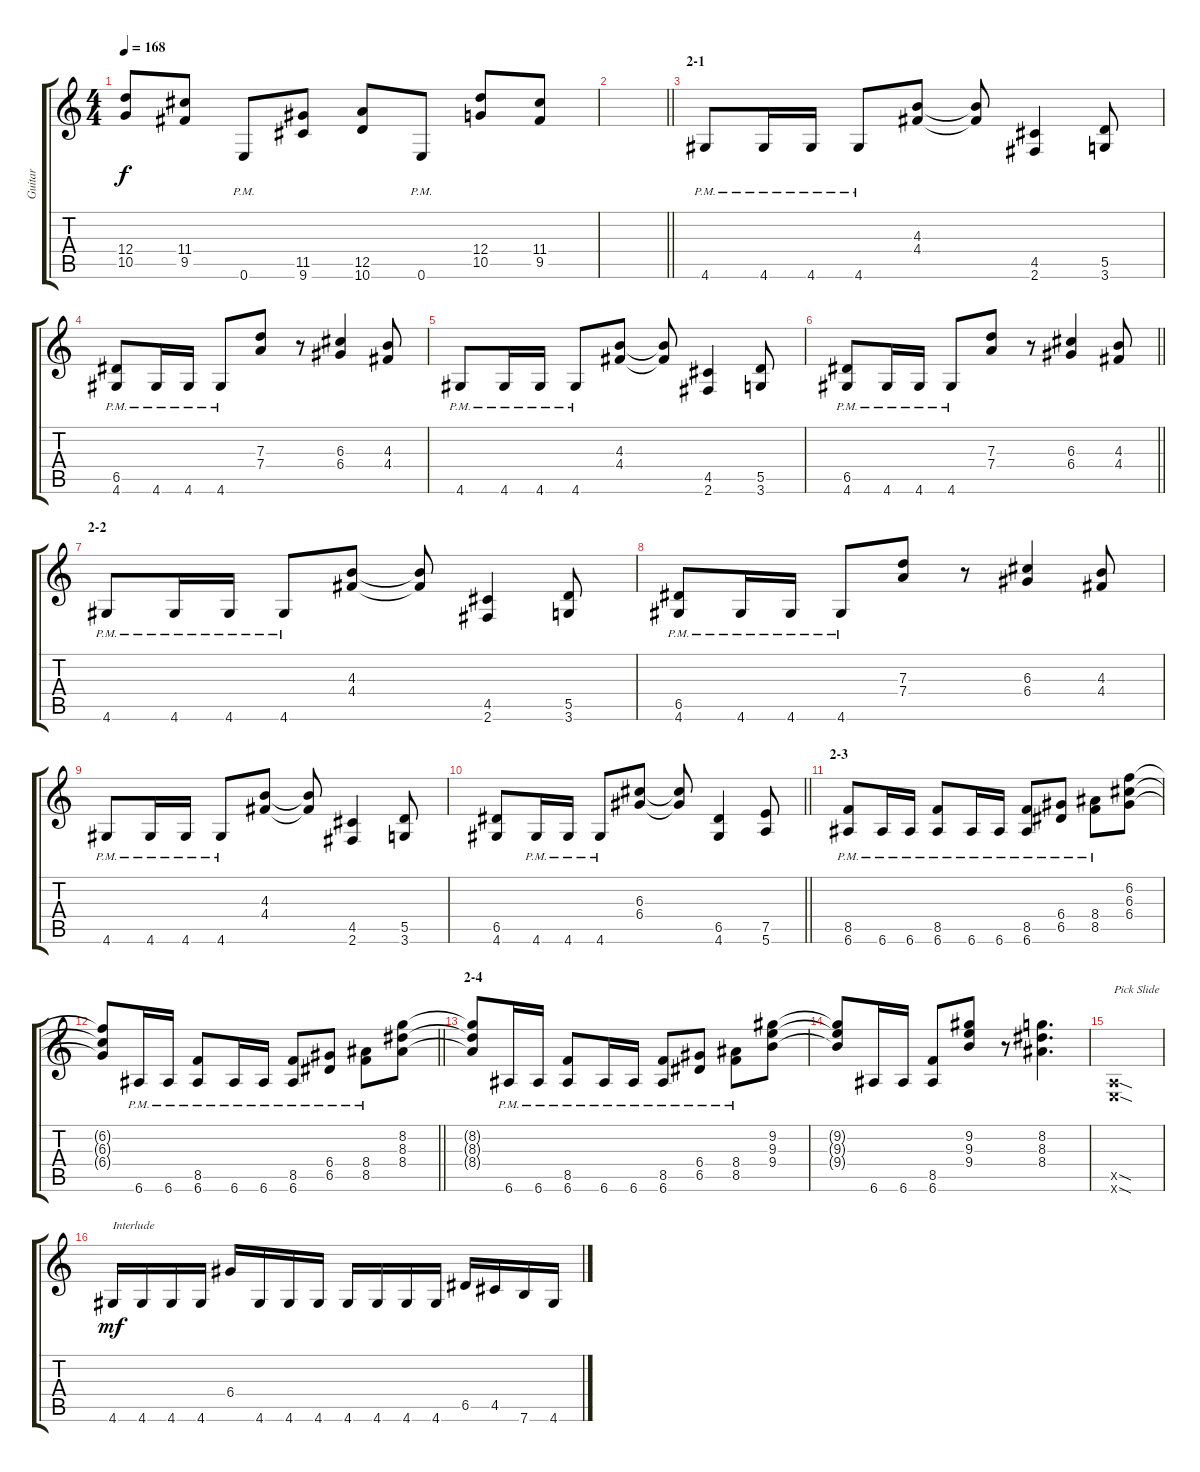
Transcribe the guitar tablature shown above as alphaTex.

\track ("Guitar" "Guitar") {instrument overdrivenguitar}
\staff {score tabs}
\tuning (E4 B3 G3 D3 A2 E2) {hide}
\ts (4 4)
\tempo 168
\clef g2
\ks c
(12.4 10.5).8{dy f} (11.4 9.5).8 0.6{pm}.8 (11.5 9.6).8 (12.5 10.6).8 0.6{pm}.8 (12.4 10.5).8 (11.4 9.5).8 |
\barLineRight lightlight
|
\section ("" "2-1")
4.6{pm}.8 4.6{pm}.16 4.6{pm}.16 4.6{pm}.8 (4.3 4.4).8 (4.3{t} 4.4{t}).8 (4.5 2.6).4 (5.5 3.6).8 |
(6.5 4.6{pm}).8 4.6{pm}.16 4.6{pm}.16 4.6{pm}.8 (7.3 7.4).8 r.8 (6.3 6.4).4 (4.3 4.4).8 |
4.6{pm}.8 4.6{pm}.16 4.6{pm}.16 4.6{pm}.8 (4.3 4.4).8 (4.3{t} 4.4{t}).8 (4.5 2.6).4 (5.5 3.6).8 |
\barLineRight lightlight
(6.5 4.6{pm}).8 4.6{pm}.16 4.6{pm}.16 4.6{pm}.8 (7.3 7.4).8 r.8 (6.3 6.4).4 (4.3 4.4).8 |
\section ("" "2-2")
4.6{pm}.8 4.6{pm}.16 4.6{pm}.16 4.6{pm}.8 (4.3 4.4).8 (4.3{t} 4.4{t}).8 (4.5 2.6).4 (5.5 3.6).8 |
(6.5 4.6{pm}).8 4.6{pm}.16 4.6{pm}.16 4.6{pm}.8 (7.3 7.4).8 r.8 (6.3 6.4).4 (4.3 4.4).8 |
4.6{pm}.8 4.6{pm}.16 4.6{pm}.16 4.6{pm}.8 (4.3 4.4).8 (4.3{t} 4.4{t}).8 (4.5 2.6).4 (5.5 3.6).8 |
\barLineRight lightlight
(6.5 4.6).8 4.6{pm}.16 4.6{pm}.16 4.6{pm}.8 (6.3 6.4).8 (6.3{t} 6.4{t}).8 (6.5 4.6).4 (7.5 5.6).8 |
\section ("" "2-3")
(8.5{pm} 6.6{pm}).8 6.6{pm}.16 6.6{pm}.16 (8.5{pm} 6.6{pm}).8 6.6{pm}.16 6.6{pm}.16 (8.5{pm} 6.6{pm}).8 (6.4{pm} 6.5{pm}).8 (8.4{pm} 8.5{pm}).8 (6.2 6.3 6.4).8 |
\barLineRight lightlight
(6.2{t} 6.3{t} 6.4{t}).8 6.6{pm}.16 6.6{pm}.16 (8.5{pm} 6.6{pm}).8 6.6{pm}.16 6.6{pm}.16 (8.5{pm} 6.6{pm}).8 (6.4{pm} 6.5{pm}).8 (8.4{pm} 8.5{pm}).8 (8.2 8.3 8.4).8 |
\section ("" "2-4")
(8.2{t} 8.3{t} 8.4{t}).8 6.6{pm}.16 6.6{pm}.16 (8.5{pm} 6.6{pm}).8 6.6{pm}.16 6.6{pm}.16 (8.5{pm} 6.6{pm}).8 (6.4{pm} 6.5{pm}).8 (8.4{pm} 8.5{pm}).8 (9.2 9.3 9.4).8 |
(9.2{t} 9.3{t} 9.4{t}).8 6.6.16 6.6.16 (8.5 6.6).8 (9.2 9.3 9.4).8 r.8 (8.2 8.3 8.4).4{d} |
(0.5{sod x} 0.6{sod x}).1{txt "Pick Slide"} |
4.6.16{txt "Interlude" dy mf} 4.6.16 4.6.16 4.6.16 6.4.16 4.6.16 4.6.16 4.6.16 4.6.16 4.6.16 4.6.16 4.6.16 6.5.16 4.5.16 7.6.16 4.6.16
